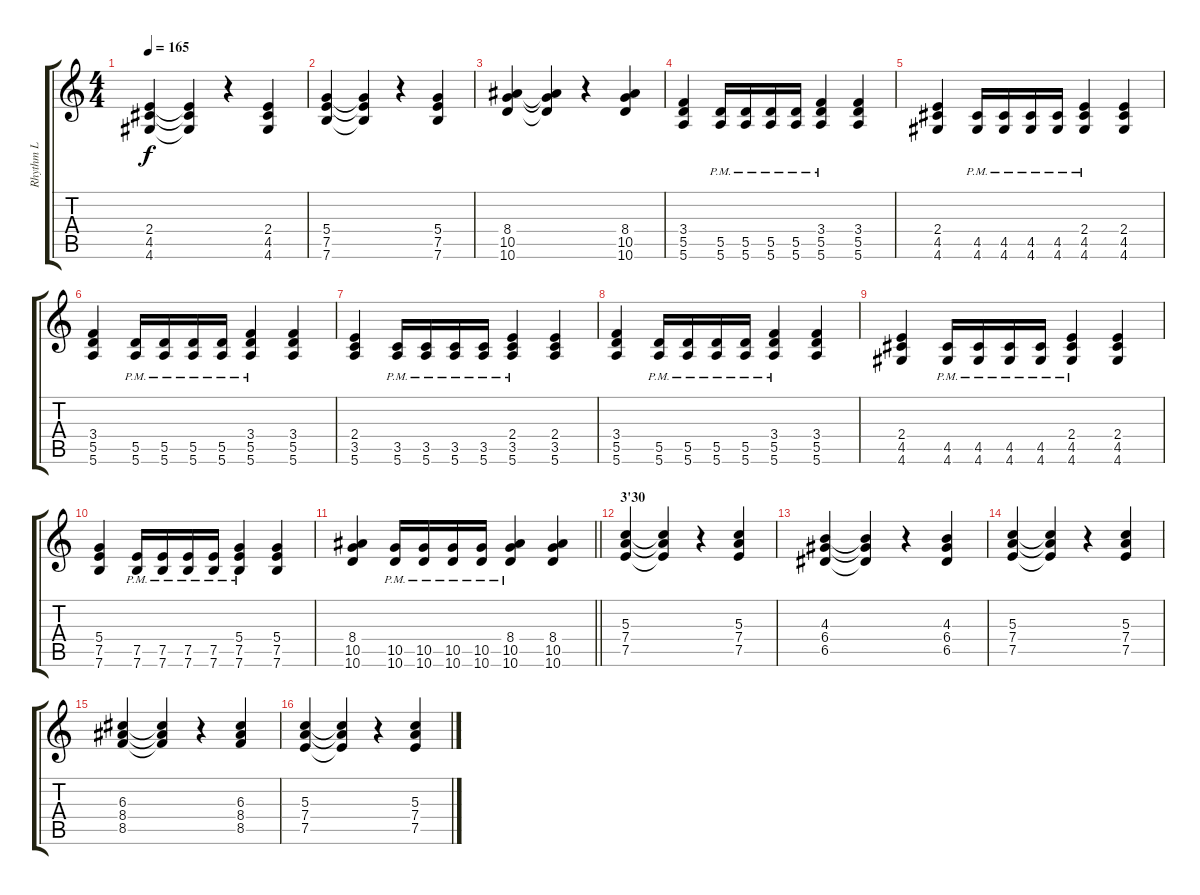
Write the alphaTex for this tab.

\track ("Rhythm L" "Rhythm L") {instrument distortionguitar}
\staff {score tabs}
\tuning (E4 B3 G3 D3 A2 E2) {hide}
\ts (4 4)
\tempo 165
\clef g2
\ks c
(2.4 4.5 4.6).4{dy f} (2.4{t} 4.5{t} 4.6{t}).4 r.4 (2.4 4.5 4.6).4 |
(5.4 7.5 7.6).4 (5.4{t} 7.5{t} 7.6{t}).4 r.4 (5.4 7.5 7.6).4 |
(8.4 10.5 10.6).4 (8.4{t} 10.5{t} 10.6{t}).4 r.4 (8.4 10.5 10.6).4 |
(3.4 5.5 5.6).4 (5.5{pm} 5.6{pm}).16 (5.5{pm} 5.6{pm}).16 (5.5{pm} 5.6{pm}).16 (5.5{pm} 5.6{pm}).16 (3.4{pm} 5.5{pm} 5.6{pm}).4 (3.4 5.5 5.6).4 |
(2.4 4.5 4.6).4 (4.5{pm} 4.6{pm}).16 (4.5{pm} 4.6{pm}).16 (4.5{pm} 4.6{pm}).16 (4.5{pm} 4.6{pm}).16 (2.4{pm} 4.5{pm} 4.6{pm}).4 (2.4 4.5 4.6).4 |
(3.4 5.5 5.6).4 (5.5{pm} 5.6{pm}).16 (5.5{pm} 5.6{pm}).16 (5.5{pm} 5.6{pm}).16 (5.5{pm} 5.6{pm}).16 (3.4{pm} 5.5{pm} 5.6{pm}).4 (3.4 5.5 5.6).4 |
(2.4 3.5 5.6).4 (3.5{pm} 5.6{pm}).16 (3.5{pm} 5.6{pm}).16 (3.5{pm} 5.6{pm}).16 (3.5{pm} 5.6{pm}).16 (2.4{pm} 3.5{pm} 5.6{pm}).4 (2.4 3.5 5.6).4 |
(3.4 5.5 5.6).4 (5.5{pm} 5.6{pm}).16 (5.5{pm} 5.6{pm}).16 (5.5{pm} 5.6{pm}).16 (5.5{pm} 5.6{pm}).16 (3.4{pm} 5.5{pm} 5.6{pm}).4 (3.4 5.5 5.6).4 |
(2.4 4.5 4.6).4 (4.5{pm} 4.6{pm}).16 (4.5{pm} 4.6{pm}).16 (4.5{pm} 4.6{pm}).16 (4.5{pm} 4.6{pm}).16 (2.4{pm} 4.5{pm} 4.6{pm}).4 (2.4 4.5 4.6).4 |
(5.4 7.5 7.6).4 (7.5{pm} 7.6{pm}).16 (7.5{pm} 7.6{pm}).16 (7.5{pm} 7.6{pm}).16 (7.5{pm} 7.6{pm}).16 (5.4{pm} 7.5{pm} 7.6{pm}).4 (5.4 7.5 7.6).4 |
\barLineRight lightlight
(8.4 10.5 10.6).4 (10.5{pm} 10.6{pm}).16 (10.5{pm} 10.6{pm}).16 (10.5{pm} 10.6{pm}).16 (10.5{pm} 10.6{pm}).16 (8.4{pm} 10.5{pm} 10.6{pm}).4 (8.4 10.5 10.6).4 |
\section ("" "3'30")
(5.3 7.4 7.5).4 (5.3{t} 7.4{t} 7.5{t}).4 r.4 (5.3 7.4 7.5).4 |
(4.3 6.4 6.5).4 (4.3{t} 6.4{t} 6.5{t}).4 r.4 (4.3 6.4 6.5).4 |
(5.3 7.4 7.5).4 (5.3{t} 7.4{t} 7.5{t}).4 r.4 (5.3 7.4 7.5).4 |
(6.3 8.4 8.5).4 (6.3{t} 8.4{t} 8.5{t}).4 r.4 (6.3 8.4 8.5).4 |
(5.3 7.4 7.5).4 (5.3{t} 7.4{t} 7.5{t}).4 r.4 (5.3 7.4 7.5).4
